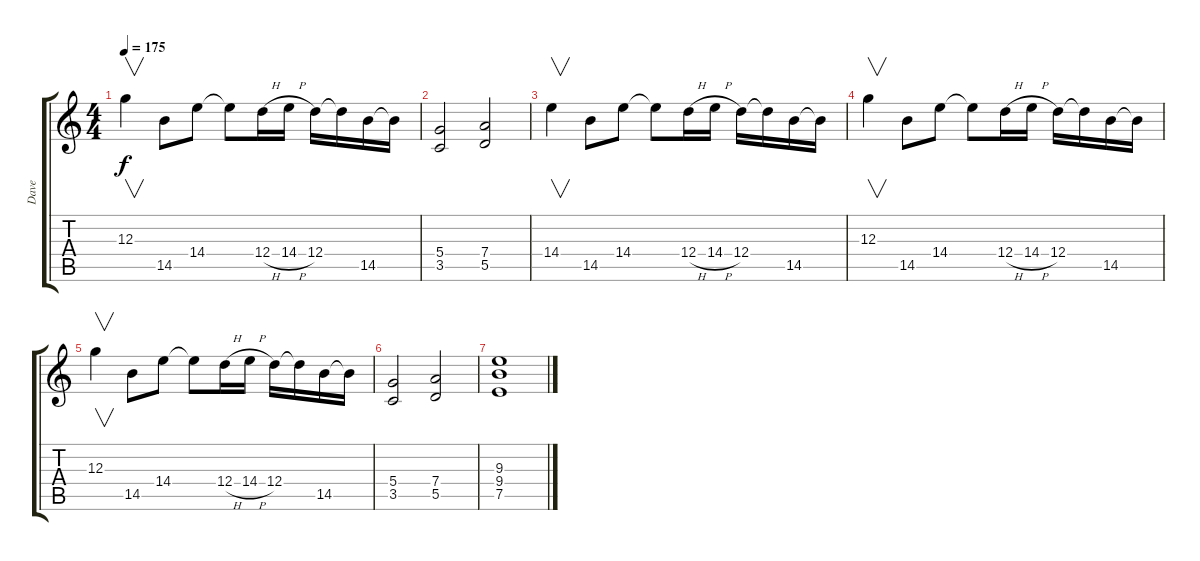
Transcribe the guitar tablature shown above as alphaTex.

\track ("Dave" "Dave") {instrument distortionguitar}
\staff {score tabs}
\tuning (E4 B3 G3 D3 A2 E2) {hide}
\ts (4 4)
\tempo 175
\clef g2
\ks c
12.3.4{v dy f} 14.5.8 14.4.8 14.4{t}.8 12.4{h}.16 14.4{h}.16 12.4.16 12.4{t}.16 14.5.16 14.5{t}.16 |
(5.4 3.5).2 (7.4 5.5).2 |
14.4.4{v} 14.5.8 14.4.8 14.4{t}.8 12.4{h}.16 14.4{h}.16 12.4.16 12.4{t}.16 14.5.16 14.5{t}.16 |
12.3.4{v} 14.5.8 14.4.8 14.4{t}.8 12.4{h}.16 14.4{h}.16 12.4.16 12.4{t}.16 14.5.16 14.5{t}.16 |
12.3.4{v} 14.5.8 14.4.8 14.4{t}.8 12.4{h}.16 14.4{h}.16 12.4.16 12.4{t}.16 14.5.16 14.5{t}.16 |
(5.4 3.5).2 (7.4 5.5).2 |
(9.3 9.4 7.5).1
